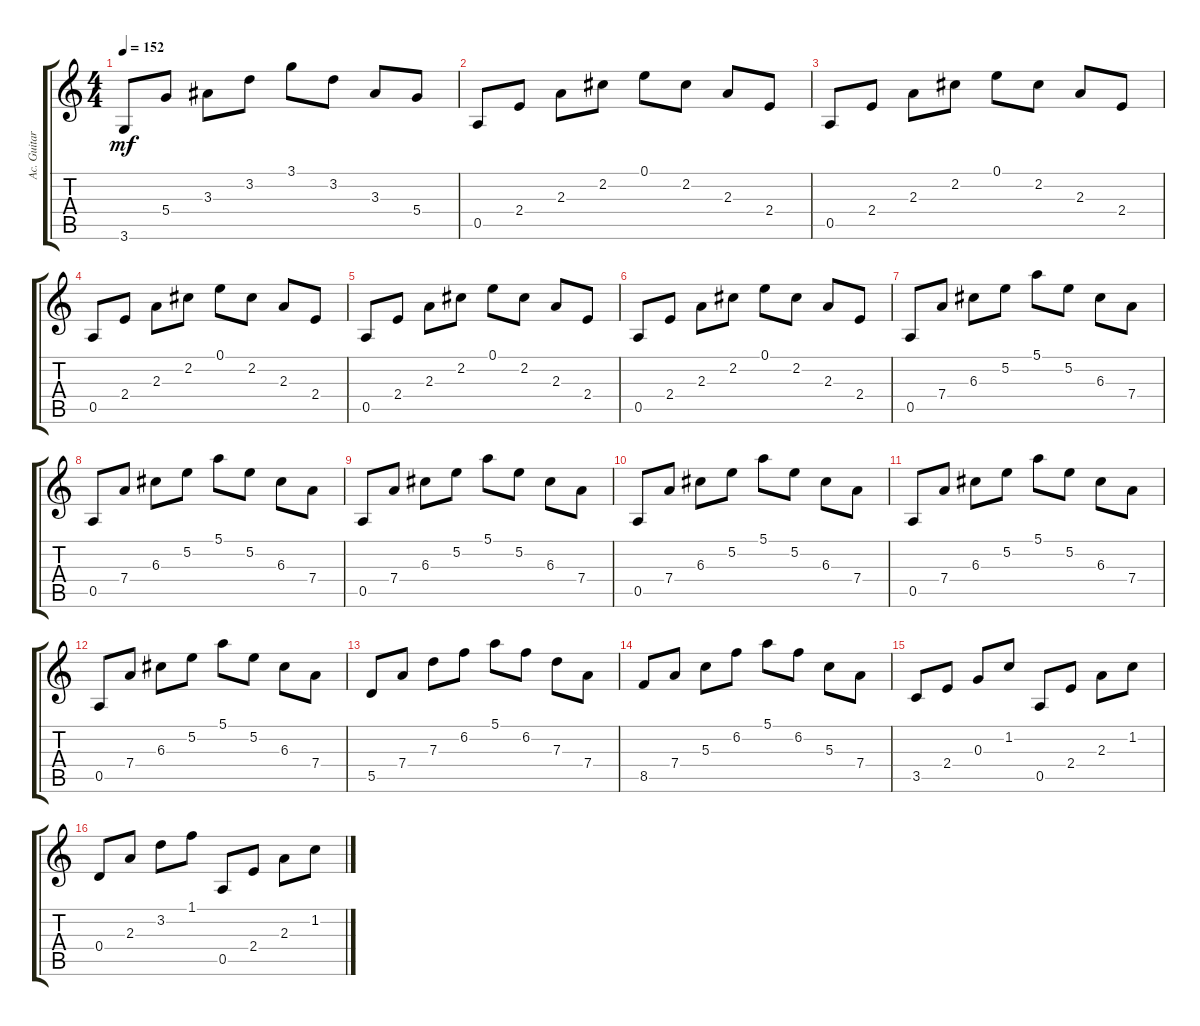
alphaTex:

\track ("Ac. Guitar II" "Ac. Guitar") {instrument acousticguitarsteel}
\staff {score tabs}
\tuning (E4 B3 G3 D3 A2 E2) {hide}
\ts (4 4)
\tempo 152
\clef g2
\ks c
3.6.8{dy mf} 5.4.8 3.3.8 3.2.8 3.1.8 3.2.8 3.3.8 5.4.8 |
0.5.8 2.4.8 2.3.8 2.2.8 0.1.8 2.2.8 2.3.8 2.4.8 |
0.5.8 2.4.8 2.3.8 2.2.8 0.1.8 2.2.8 2.3.8 2.4.8 |
0.5.8 2.4.8 2.3.8 2.2.8 0.1.8 2.2.8 2.3.8 2.4.8 |
0.5.8 2.4.8 2.3.8 2.2.8 0.1.8 2.2.8 2.3.8 2.4.8 |
0.5.8 2.4.8 2.3.8 2.2.8 0.1.8 2.2.8 2.3.8 2.4.8 |
0.5.8 7.4.8 6.3.8 5.2.8 5.1.8 5.2.8 6.3.8 7.4.8 |
0.5.8 7.4.8 6.3.8 5.2.8 5.1.8 5.2.8 6.3.8 7.4.8 |
0.5.8 7.4.8 6.3.8 5.2.8 5.1.8 5.2.8 6.3.8 7.4.8 |
0.5.8 7.4.8 6.3.8 5.2.8 5.1.8 5.2.8 6.3.8 7.4.8 |
0.5.8 7.4.8 6.3.8 5.2.8 5.1.8 5.2.8 6.3.8 7.4.8 |
0.5.8 7.4.8 6.3.8 5.2.8 5.1.8 5.2.8 6.3.8 7.4.8 |
5.5.8 7.4.8 7.3.8 6.2.8 5.1.8 6.2.8 7.3.8 7.4.8 |
8.5.8 7.4.8 5.3.8 6.2.8 5.1.8 6.2.8 5.3.8 7.4.8 |
3.5.8 2.4.8 0.3.8 1.2.8 0.5.8 2.4.8 2.3.8 1.2.8 |
0.4.8 2.3.8 3.2.8 1.1.8 0.5.8 2.4.8 2.3.8 1.2.8
